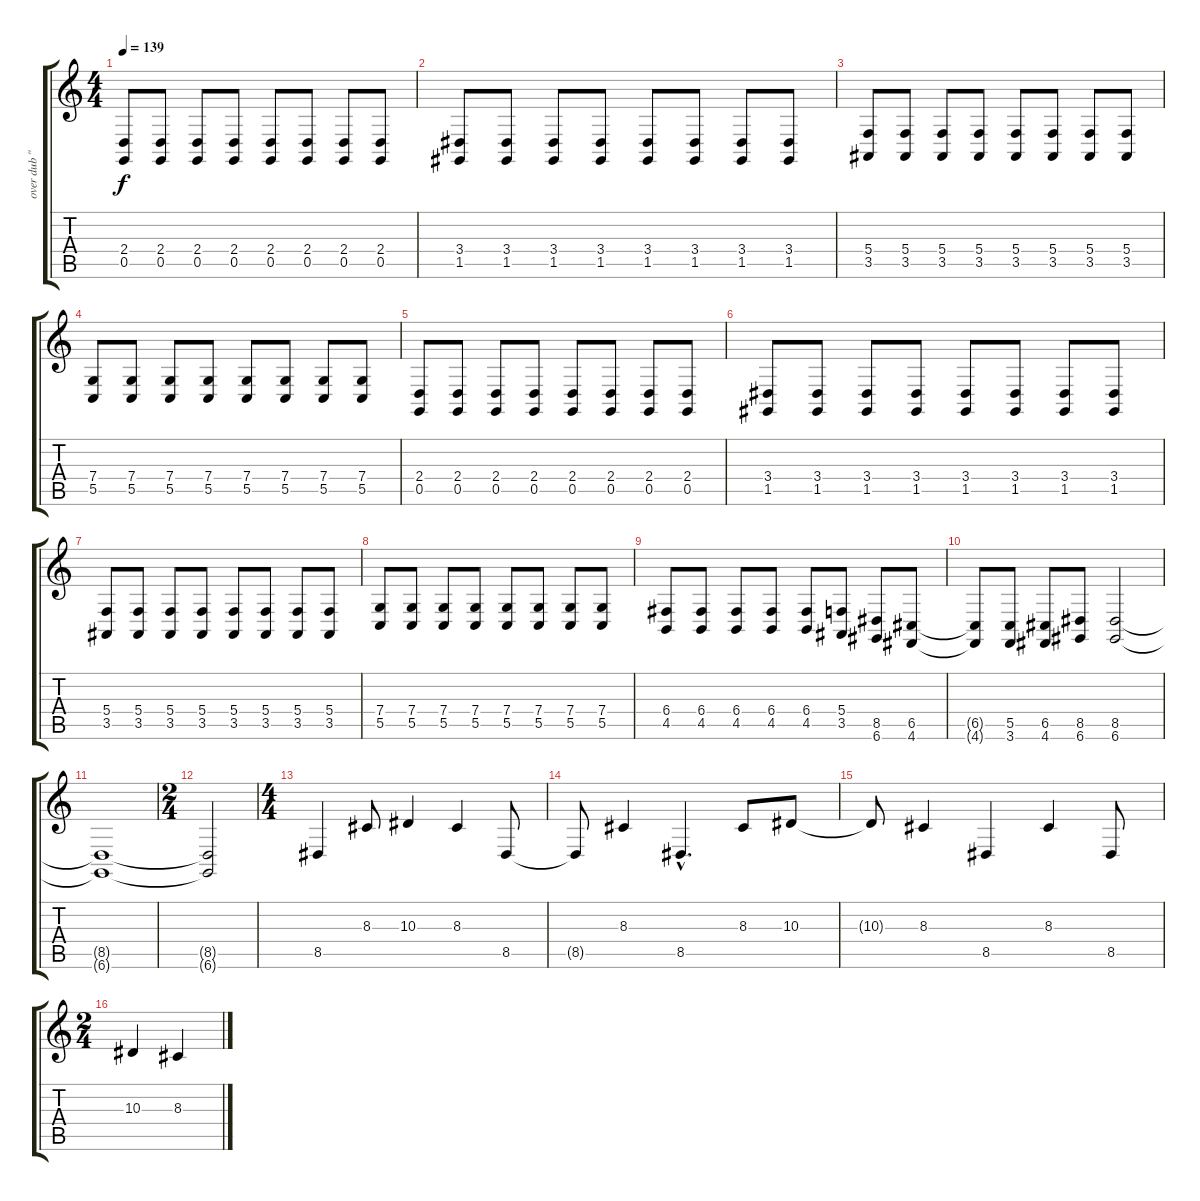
\track ("over dub \"guitar\"" "over dub \"") {instrument lead2sawtooth}
\staff {score tabs}
\tuning (D4 A3 F3 C3 G2 D2) {hide}
\ts (4 4)
\tempo 139
\clef g2
\ks c
(2.4 0.5).8{dy f instrument lead2sawtooth} (2.4 0.5).8 (2.4 0.5).8 (2.4 0.5).8 (2.4 0.5).8 (2.4 0.5).8 (2.4 0.5).8 (2.4 0.5).8 |
(3.4 1.5).8 (3.4 1.5).8 (3.4 1.5).8 (3.4 1.5).8 (3.4 1.5).8 (3.4 1.5).8 (3.4 1.5).8 (3.4 1.5).8 |
(5.4 3.5).8 (5.4 3.5).8 (5.4 3.5).8 (5.4 3.5).8 (5.4 3.5).8 (5.4 3.5).8 (5.4 3.5).8 (5.4 3.5).8 |
(7.4 5.5).8 (7.4 5.5).8 (7.4 5.5).8 (7.4 5.5).8 (7.4 5.5).8 (7.4 5.5).8 (7.4 5.5).8 (7.4 5.5).8 |
(2.4 0.5).8{instrument lead2sawtooth} (2.4 0.5).8 (2.4 0.5).8 (2.4 0.5).8 (2.4 0.5).8 (2.4 0.5).8 (2.4 0.5).8 (2.4 0.5).8 |
(3.4 1.5).8 (3.4 1.5).8 (3.4 1.5).8 (3.4 1.5).8 (3.4 1.5).8 (3.4 1.5).8 (3.4 1.5).8 (3.4 1.5).8 |
(5.4 3.5).8 (5.4 3.5).8 (5.4 3.5).8 (5.4 3.5).8 (5.4 3.5).8 (5.4 3.5).8 (5.4 3.5).8 (5.4 3.5).8 |
(7.4 5.5).8 (7.4 5.5).8 (7.4 5.5).8 (7.4 5.5).8 (7.4 5.5).8 (7.4 5.5).8 (7.4 5.5).8 (7.4 5.5).8 |
(6.4 4.5).8 (6.4 4.5).8 (6.4 4.5).8 (6.4 4.5).8 (6.4 4.5).8 (5.4 3.5).8 (8.5 6.6).8 (6.5 4.6).8 |
(6.5{t} 4.6{t}).8 (5.5 3.6).8 (6.5 4.6).8 (8.5 6.6).8 (8.5 6.6).2{volume 0} |
(8.5{t} 6.6{t}).1 |
\ts (2 4)
(8.5{t} 6.6{t}).2 |
\ts (4 4)
8.5.4{volume 10 instrument electricguitarjazz} 8.3.8 10.3.4 8.3.4 8.5.8 |
8.5{t}.8 8.3.4 8.5{hac}.4{d} 8.3.8 10.3.8 |
10.3{t}.8 8.3.4 8.5.4 8.3.4 8.5.8 |
\ts (2 4)
10.3.4 8.3.4
